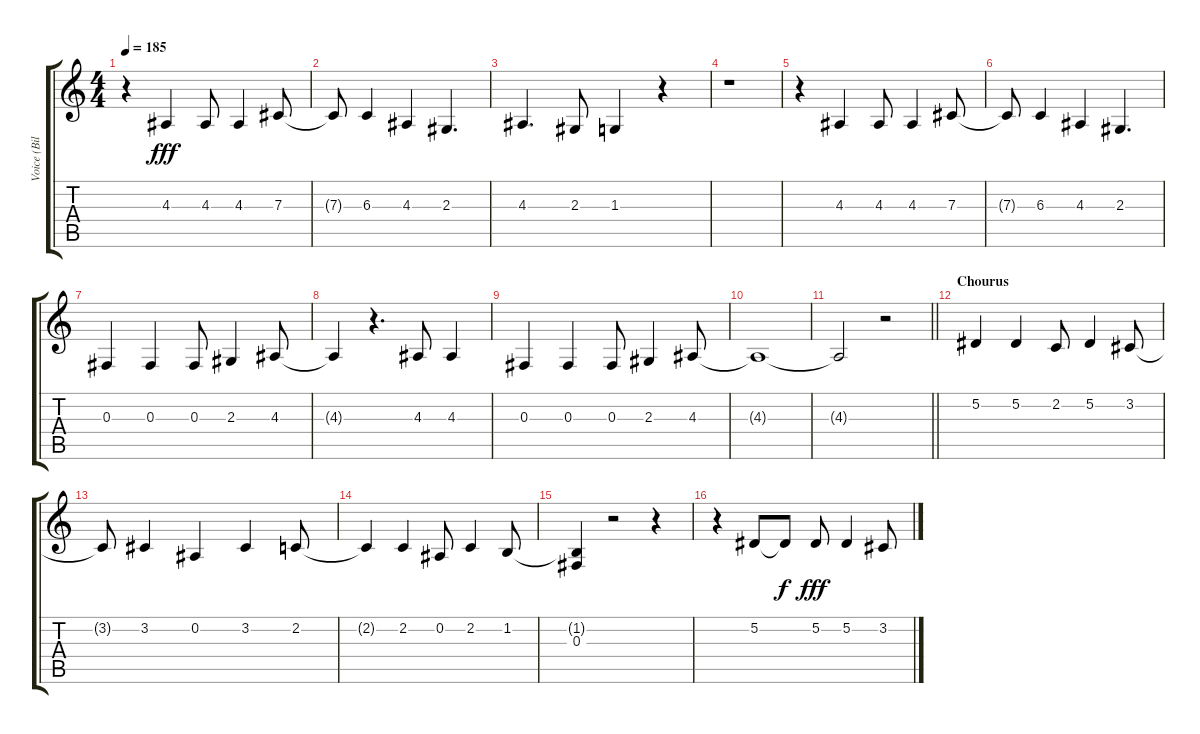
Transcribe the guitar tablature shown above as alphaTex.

\track ("Voice (Billie Joe)" "Voice (Bil") {instrument lead6voice}
\staff {score tabs}
\tuning (Eb4 Bb3 Gb3 Db3 Ab2 Eb2) {hide}
\ts (4 4)
\tempo 185
\clef g2
\ks c
r.4{dy fff} 4.3.4 4.3.8 4.3.4 7.3.8 |
7.3{t}.8 6.3.4 4.3.4 2.3.4{d} |
4.3.4{d} 2.3.8 1.3.4 r.4 |
r.1 |
r.4 4.3.4 4.3.8 4.3.4 7.3.8 |
7.3{t}.8 6.3.4 4.3.4 2.3.4{d} |
0.3.4 0.3.4 0.3.8 2.3.4 4.3.8 |
4.3{t}.4 r.4{d} 4.3.8 4.3.4 |
0.3.4 0.3.4 0.3.8 2.3.4 4.3.8 |
4.3{t}.1 |
\barLineRight lightlight
4.3{t}.2 r.2 |
\section ("" "Chourus")
5.2.4 5.2.4 2.2.8 5.2.4 3.2.8 |
3.2{t}.8 3.2.4 0.2.4 3.2.4 2.2.8 |
2.2{t}.4 2.2.4 0.2.8 2.2.4 1.2.8 |
(1.2{t} 0.3).4 r.2 r.4 |
r.4 5.2.8 5.2{t}.8{dy f} 5.2.8{dy fff} 5.2.4 3.2.8
